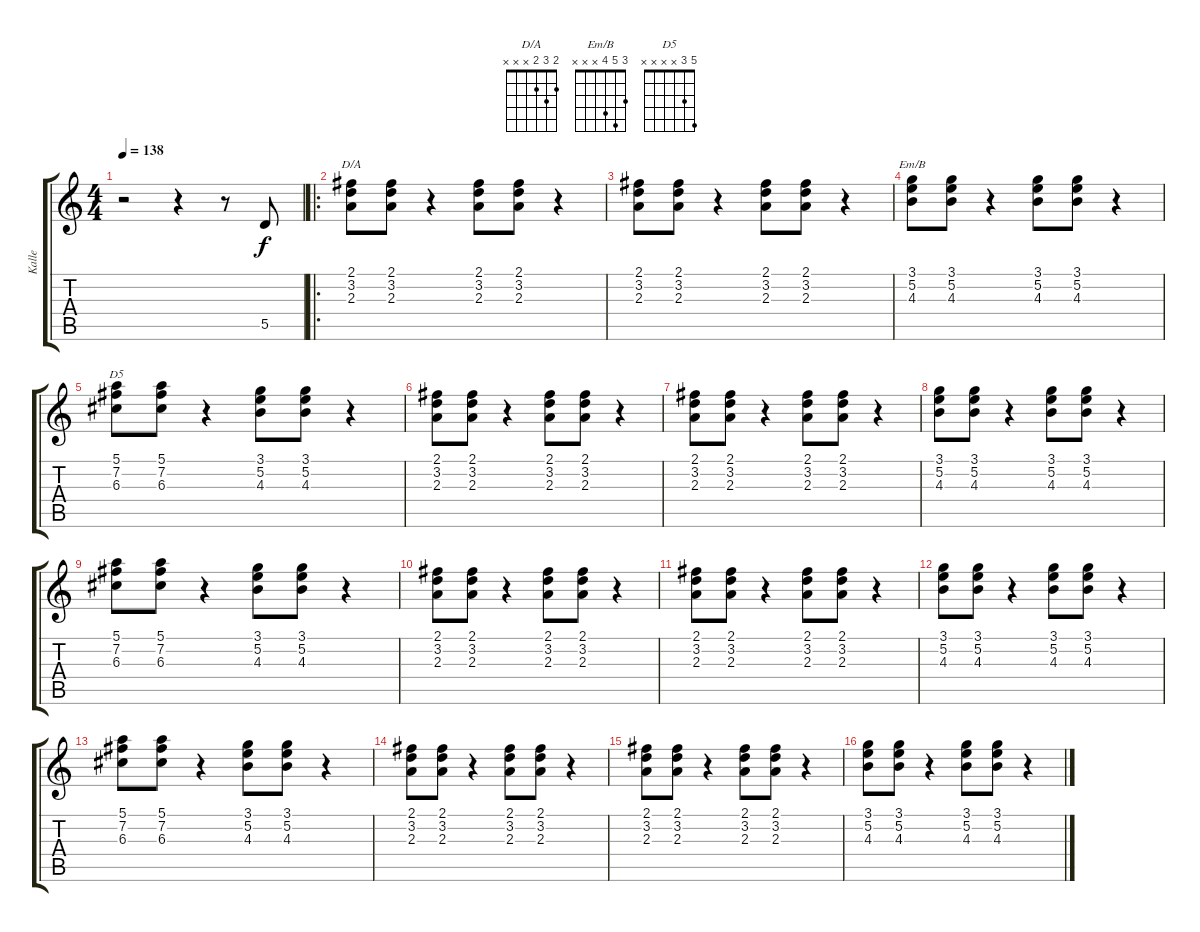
\track ("Kalle" "Kalle") {instrument electricguitarclean}
\staff {score tabs}
\tuning (E4 B3 G3 D3 A2 E2) {hide}
\chord ("D/A" 2 3 2 x x x)
\chord ("Em/B" 3 5 4 x x x)
\chord ("D5" 5 3 x x x x)
\ts (4 4)
\tempo 138
\clef g2
\ks c
r.2{dy f instrument electricguitarclean} r.4 r.8 5.5.8 |
\ro
(2.1 3.2 2.3).8{ch "D/A"} (2.1 3.2 2.3).8 r.4 (2.1 3.2 2.3).8 (2.1 3.2 2.3).8 r.4 |
(2.1 3.2 2.3).8 (2.1 3.2 2.3).8 r.4 (2.1 3.2 2.3).8 (2.1 3.2 2.3).8 r.4 |
(3.1 5.2 4.3).8{ch "Em/B"} (3.1 5.2 4.3).8 r.4 (3.1 5.2 4.3).8 (3.1 5.2 4.3).8 r.4 |
(5.1 7.2 6.3).8{ch "D5"} (5.1 7.2 6.3).8 r.4 (3.1 5.2 4.3).8 (3.1 5.2 4.3).8 r.4 |
(2.1 3.2 2.3).8 (2.1 3.2 2.3).8 r.4 (2.1 3.2 2.3).8 (2.1 3.2 2.3).8 r.4 |
(2.1 3.2 2.3).8 (2.1 3.2 2.3).8 r.4 (2.1 3.2 2.3).8 (2.1 3.2 2.3).8 r.4 |
(3.1 5.2 4.3).8 (3.1 5.2 4.3).8 r.4 (3.1 5.2 4.3).8 (3.1 5.2 4.3).8 r.4 |
(5.1 7.2 6.3).8 (5.1 7.2 6.3).8 r.4 (3.1 5.2 4.3).8 (3.1 5.2 4.3).8 r.4 |
(2.1 3.2 2.3).8 (2.1 3.2 2.3).8 r.4 (2.1 3.2 2.3).8 (2.1 3.2 2.3).8 r.4 |
(2.1 3.2 2.3).8 (2.1 3.2 2.3).8 r.4 (2.1 3.2 2.3).8 (2.1 3.2 2.3).8 r.4 |
(3.1 5.2 4.3).8 (3.1 5.2 4.3).8 r.4 (3.1 5.2 4.3).8 (3.1 5.2 4.3).8 r.4 |
(5.1 7.2 6.3).8 (5.1 7.2 6.3).8 r.4 (3.1 5.2 4.3).8 (3.1 5.2 4.3).8 r.4 |
(2.1 3.2 2.3).8 (2.1 3.2 2.3).8 r.4 (2.1 3.2 2.3).8 (2.1 3.2 2.3).8 r.4 |
(2.1 3.2 2.3).8 (2.1 3.2 2.3).8 r.4 (2.1 3.2 2.3).8 (2.1 3.2 2.3).8 r.4 |
(3.1 5.2 4.3).8 (3.1 5.2 4.3).8 r.4 (3.1 5.2 4.3).8 (3.1 5.2 4.3).8 r.4
